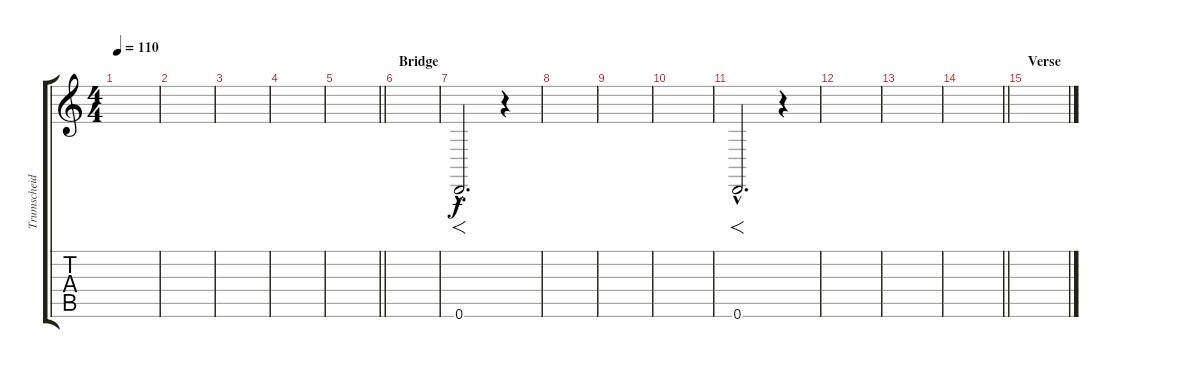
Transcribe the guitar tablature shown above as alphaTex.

\track ("Trumscheid" "Trumscheid") {instrument cello}
\staff {score tabs}
\tuning (E4 B3 G3 D3 A2 D2) {hide}
\ts (4 4)
\tempo 110
\clef g2
\ks c
|
|
|
|
\barLineRight lightlight
|
\section ("" "Bridge")
|
0.6{hac}.2{f d} r.4 |
|
|
|
0.6{hac}.2{f d} r.4 |
|
|
\barLineRight lightlight
|
\section ("" "Verse")
